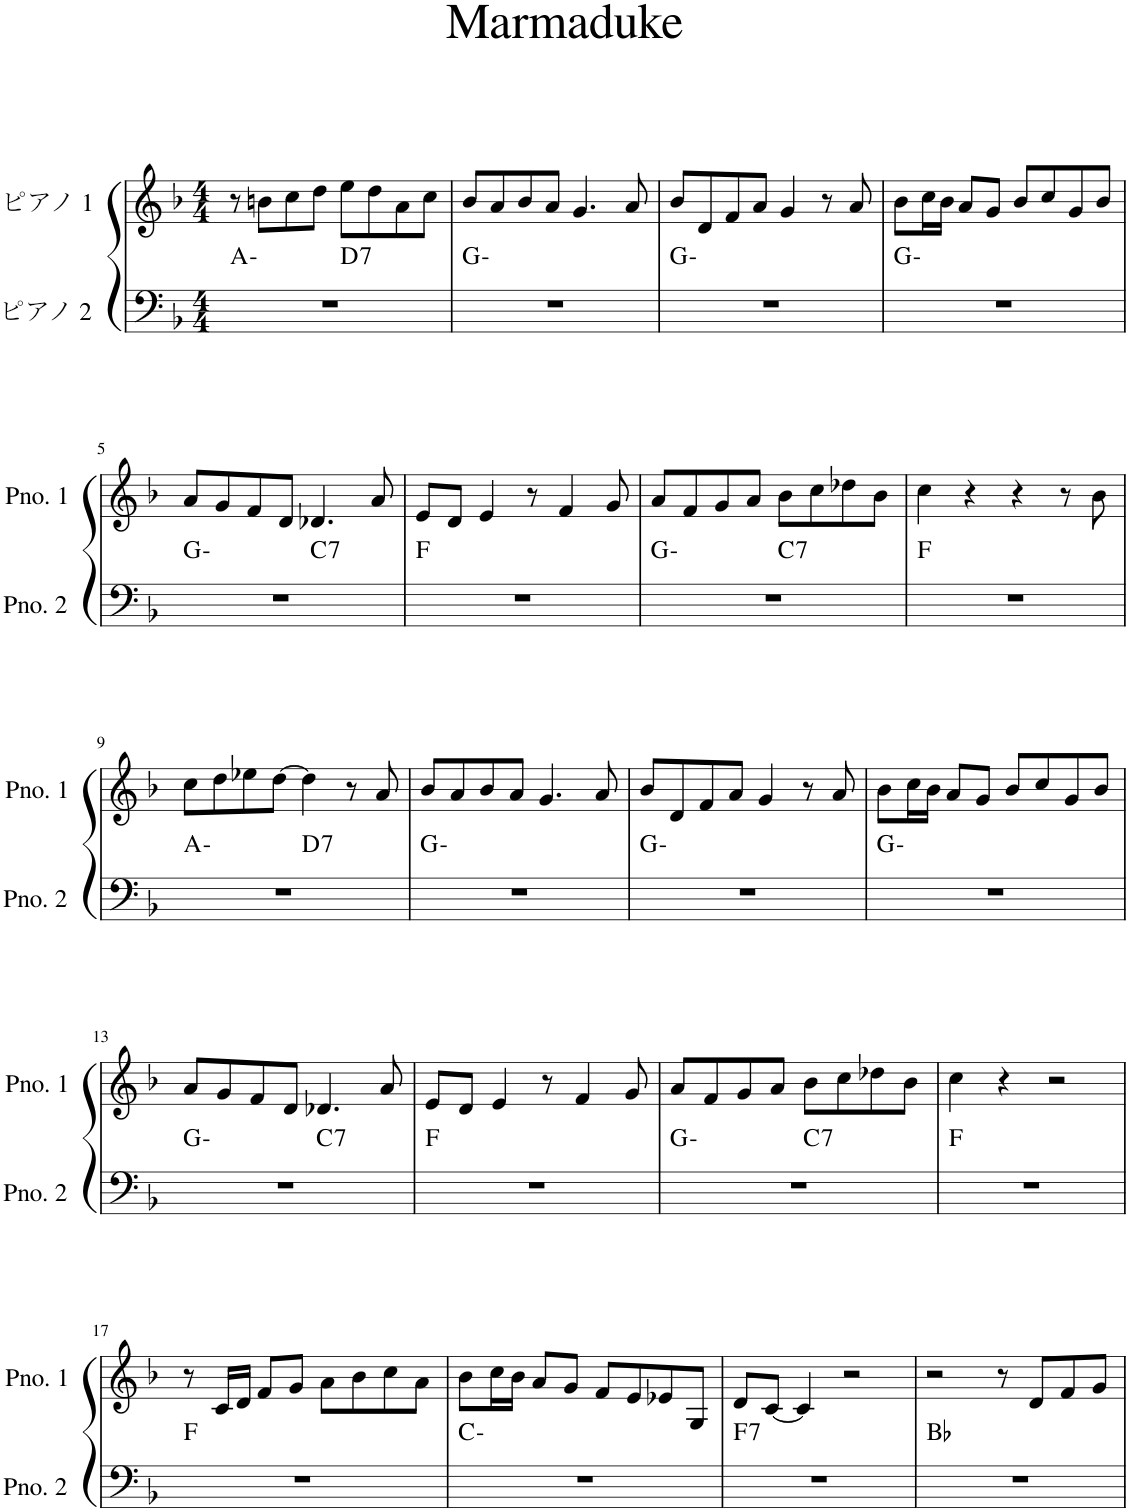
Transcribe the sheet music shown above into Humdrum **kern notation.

**kern	**harte	**kern
*part2	*part2	*part1
*staff2	*	*staff1
*I"ピアノ 2	*	*I"ピアノ 1
*clefF4	*	*clefG2
*k[b-]	*	*k[b-]
*M4/4	*	*M4/4
=1	=1	=1
*^	*	*
1r	2ryy	A:min	8r
.	.	.	8bn\L
.	.	.	8cc\
.	.	.	8dd\J
!	!	!LO:H:kt=7	!
.	2ryy	D:7	8ee\L
.	.	.	8dd\
.	.	.	8a\
.	.	.	8cc\J
*v	*v	*	*
=2	=2	=2
1r	G:min	8b-/L
.	.	8a/
.	.	8b-/
.	.	8a/J
.	.	4.g/
.	.	8a/
=3	=3	=3
1r	G:min	8b-/L
.	.	8d/
.	.	8f/
.	.	8a/J
.	.	4g/
.	.	8r
.	.	8a/
=4	=4	=4
1r	G:min	8b-\L
.	.	16cc\L
.	.	16b-\JJ
.	.	8a/L
.	.	8g/J
.	.	8b-/L
.	.	8cc/
.	.	8g/
.	.	8b-/J
!!LO:LB:g=z
=5	=5	=5
*^	*	*
1r	2ryy	G:min	8a/L
.	.	.	8g/
.	.	.	8f/
.	.	.	8d/J
!	!	!LO:H:kt=7	!
.	2ryy	C:7	4.d-X/
.	.	.	8a/
*v	*v	*	*
=6	=6	=6
1r	F:maj	8e/L
.	.	8d/J
.	.	4e/
.	.	8r
.	.	4f/
.	.	8g/
=7	=7	=7
*^	*	*
1r	2ryy	G:min	8a/L
.	.	.	8f/
.	.	.	8g/
.	.	.	8a/J
!	!	!LO:H:kt=7	!
.	2ryy	C:7	8b-\L
.	.	.	8cc\
.	.	.	8dd-X\
.	.	.	8b-\J
*v	*v	*	*
=8	=8	=8
1r	F:maj	4cc\
.	.	4r
.	.	4r
.	.	8r
.	.	8b-\
!!LO:LB:g=z
=9	=9	=9
*^	*	*
1r	2ryy	A:min	8cc\L
.	.	.	8dd\
.	.	.	8ee-X\
.	.	.	[8dd\J
!	!	!LO:H:kt=7	!
.	2ryy	D:7	4dd\]
.	.	.	8r
.	.	.	8a/
*v	*v	*	*
=10	=10	=10
1r	G:min	8b-/L
.	.	8a/
.	.	8b-/
.	.	8a/J
.	.	4.g/
.	.	8a/
=11	=11	=11
1r	G:min	8b-/L
.	.	8d/
.	.	8f/
.	.	8a/J
.	.	4g/
.	.	8r
.	.	8a/
=12	=12	=12
1r	G:min	8b-\L
.	.	16cc\L
.	.	16b-\JJ
.	.	8a/L
.	.	8g/J
.	.	8b-/L
.	.	8cc/
.	.	8g/
.	.	8b-/J
!!LO:LB:g=z
=13	=13	=13
*^	*	*
1r	2ryy	G:min	8a/L
.	.	.	8g/
.	.	.	8f/
.	.	.	8d/J
!	!	!LO:H:kt=7	!
.	2ryy	C:7	4.d-X/
.	.	.	8a/
*v	*v	*	*
=14	=14	=14
1r	F:maj	8e/L
.	.	8d/J
.	.	4e/
.	.	8r
.	.	4f/
.	.	8g/
=15	=15	=15
*^	*	*
1r	2ryy	G:min	8a/L
.	.	.	8f/
.	.	.	8g/
.	.	.	8a/J
!	!	!LO:H:kt=7	!
.	2ryy	C:7	8b-\L
.	.	.	8cc\
.	.	.	8dd-X\
.	.	.	8b-\J
*v	*v	*	*
=16	=16	=16
1r	F:maj	4cc\
.	.	4r
.	.	2r
!!LO:LB:g=z
=17	=17	=17
1r	F:maj	8r
.	.	16c/LL
.	.	16d/JJ
.	.	8f/L
.	.	8g/J
.	.	8a\L
.	.	8b-\
.	.	8cc\
.	.	8a\J
=18	=18	=18
1r	C:min	8b-\L
.	.	16cc\L
.	.	16b-\JJ
.	.	8a/L
.	.	8g/J
.	.	8f/L
.	.	8e/
.	.	8e-X/
.	.	8G/J
=19	=19	=19
!	!LO:H:kt=7	!
1r	F:7	8d/L
.	.	[8c/J
.	.	4c/]
.	.	2r
=20	=20	=20
1r	Bb:maj	2r
.	.	8r
.	.	8d/L
.	.	8f/
.	.	8g/J
=	=	=
*-	*-	*-
